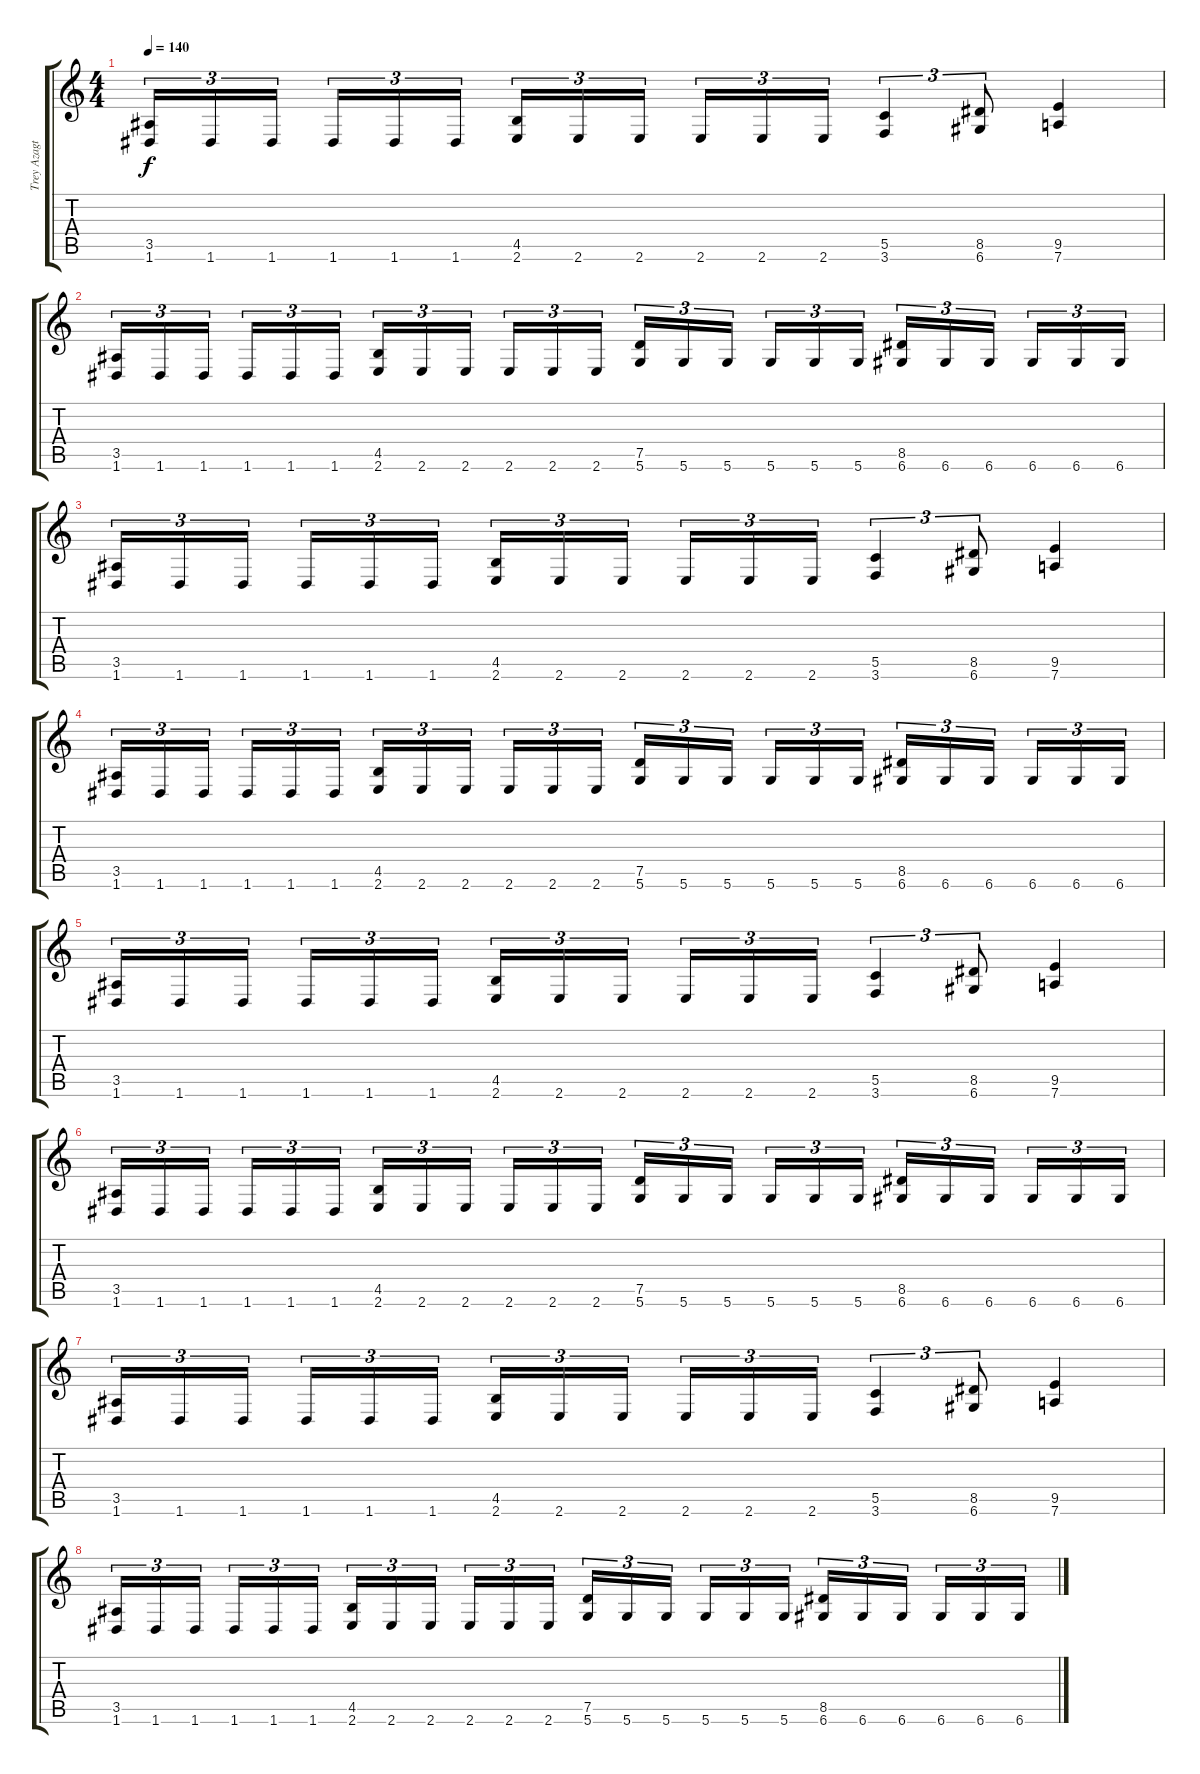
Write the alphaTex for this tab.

\track ("Trey Azagthoth" "Trey Azagt") {instrument distortionguitar}
\staff {score tabs}
\tuning (D4 A3 F3 C3 G2 D2) {hide}
\ts (4 4)
\tempo 140
\clef g2
\ks c
(3.5 1.6).16{tu (3 2) dy f} 1.6.16{tu (3 2)} 1.6.16{tu (3 2) beam splitsecondary} 1.6.16{tu (3 2)} 1.6.16{tu (3 2)} 1.6.16{tu (3 2)} (4.5 2.6).16{tu (3 2)} 2.6.16{tu (3 2)} 2.6.16{tu (3 2) beam splitsecondary} 2.6.16{tu (3 2)} 2.6.16{tu (3 2)} 2.6.16{tu (3 2)} (5.5 3.6).4{tu (3 2)} (8.5 6.6).8{tu (3 2)} (9.5 7.6).4 |
(3.5 1.6).16{tu (3 2)} 1.6.16{tu (3 2)} 1.6.16{tu (3 2) beam splitsecondary} 1.6.16{tu (3 2)} 1.6.16{tu (3 2)} 1.6.16{tu (3 2)} (4.5 2.6).16{tu (3 2)} 2.6.16{tu (3 2)} 2.6.16{tu (3 2) beam splitsecondary} 2.6.16{tu (3 2)} 2.6.16{tu (3 2)} 2.6.16{tu (3 2)} (7.5 5.6).16{tu (3 2)} 5.6.16{tu (3 2)} 5.6.16{tu (3 2) beam splitsecondary} 5.6.16{tu (3 2)} 5.6.16{tu (3 2)} 5.6.16{tu (3 2)} (8.5 6.6).16{tu (3 2)} 6.6.16{tu (3 2)} 6.6.16{tu (3 2) beam splitsecondary} 6.6.16{tu (3 2)} 6.6.16{tu (3 2)} 6.6.16{tu (3 2)} |
(3.5 1.6).16{tu (3 2)} 1.6.16{tu (3 2)} 1.6.16{tu (3 2) beam splitsecondary} 1.6.16{tu (3 2)} 1.6.16{tu (3 2)} 1.6.16{tu (3 2)} (4.5 2.6).16{tu (3 2)} 2.6.16{tu (3 2)} 2.6.16{tu (3 2) beam splitsecondary} 2.6.16{tu (3 2)} 2.6.16{tu (3 2)} 2.6.16{tu (3 2)} (5.5 3.6).4{tu (3 2)} (8.5 6.6).8{tu (3 2)} (9.5 7.6).4 |
(3.5 1.6).16{tu (3 2)} 1.6.16{tu (3 2)} 1.6.16{tu (3 2) beam splitsecondary} 1.6.16{tu (3 2)} 1.6.16{tu (3 2)} 1.6.16{tu (3 2)} (4.5 2.6).16{tu (3 2)} 2.6.16{tu (3 2)} 2.6.16{tu (3 2) beam splitsecondary} 2.6.16{tu (3 2)} 2.6.16{tu (3 2)} 2.6.16{tu (3 2)} (7.5 5.6).16{tu (3 2)} 5.6.16{tu (3 2)} 5.6.16{tu (3 2) beam splitsecondary} 5.6.16{tu (3 2)} 5.6.16{tu (3 2)} 5.6.16{tu (3 2)} (8.5 6.6).16{tu (3 2)} 6.6.16{tu (3 2)} 6.6.16{tu (3 2) beam splitsecondary} 6.6.16{tu (3 2)} 6.6.16{tu (3 2)} 6.6.16{tu (3 2)} |
(3.5 1.6).16{tu (3 2)} 1.6.16{tu (3 2)} 1.6.16{tu (3 2) beam splitsecondary} 1.6.16{tu (3 2)} 1.6.16{tu (3 2)} 1.6.16{tu (3 2)} (4.5 2.6).16{tu (3 2)} 2.6.16{tu (3 2)} 2.6.16{tu (3 2) beam splitsecondary} 2.6.16{tu (3 2)} 2.6.16{tu (3 2)} 2.6.16{tu (3 2)} (5.5 3.6).4{tu (3 2)} (8.5 6.6).8{tu (3 2)} (9.5 7.6).4 |
(3.5 1.6).16{tu (3 2)} 1.6.16{tu (3 2)} 1.6.16{tu (3 2) beam splitsecondary} 1.6.16{tu (3 2)} 1.6.16{tu (3 2)} 1.6.16{tu (3 2)} (4.5 2.6).16{tu (3 2)} 2.6.16{tu (3 2)} 2.6.16{tu (3 2) beam splitsecondary} 2.6.16{tu (3 2)} 2.6.16{tu (3 2)} 2.6.16{tu (3 2)} (7.5 5.6).16{tu (3 2)} 5.6.16{tu (3 2)} 5.6.16{tu (3 2) beam splitsecondary} 5.6.16{tu (3 2)} 5.6.16{tu (3 2)} 5.6.16{tu (3 2)} (8.5 6.6).16{tu (3 2)} 6.6.16{tu (3 2)} 6.6.16{tu (3 2) beam splitsecondary} 6.6.16{tu (3 2)} 6.6.16{tu (3 2)} 6.6.16{tu (3 2)} |
(3.5 1.6).16{tu (3 2)} 1.6.16{tu (3 2)} 1.6.16{tu (3 2) beam splitsecondary} 1.6.16{tu (3 2)} 1.6.16{tu (3 2)} 1.6.16{tu (3 2)} (4.5 2.6).16{tu (3 2)} 2.6.16{tu (3 2)} 2.6.16{tu (3 2) beam splitsecondary} 2.6.16{tu (3 2)} 2.6.16{tu (3 2)} 2.6.16{tu (3 2)} (5.5 3.6).4{tu (3 2)} (8.5 6.6).8{tu (3 2)} (9.5 7.6).4 |
(3.5 1.6).16{tu (3 2)} 1.6.16{tu (3 2)} 1.6.16{tu (3 2) beam splitsecondary} 1.6.16{tu (3 2)} 1.6.16{tu (3 2)} 1.6.16{tu (3 2)} (4.5 2.6).16{tu (3 2)} 2.6.16{tu (3 2)} 2.6.16{tu (3 2) beam splitsecondary} 2.6.16{tu (3 2)} 2.6.16{tu (3 2)} 2.6.16{tu (3 2)} (7.5 5.6).16{tu (3 2)} 5.6.16{tu (3 2)} 5.6.16{tu (3 2) beam splitsecondary} 5.6.16{tu (3 2)} 5.6.16{tu (3 2)} 5.6.16{tu (3 2)} (8.5 6.6).16{tu (3 2)} 6.6.16{tu (3 2)} 6.6.16{tu (3 2) beam splitsecondary} 6.6.16{tu (3 2)} 6.6.16{tu (3 2)} 6.6.16{tu (3 2)}
